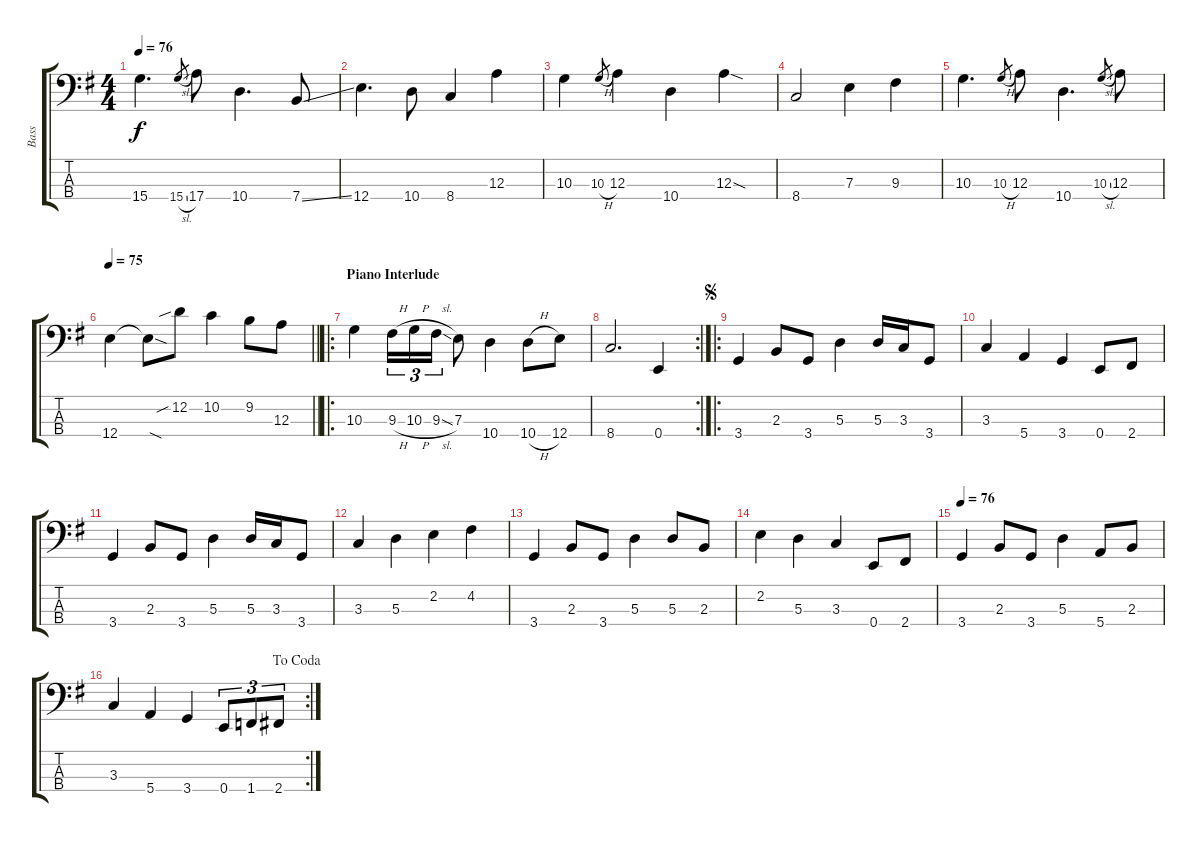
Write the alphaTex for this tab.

\track ("Bass" "Bass") {instrument electricbassfinger}
\staff {score tabs}
\tuning (G2 D2 A1 E1) {hide}
\ts (4 4)
\tempo 76
\clef f4
\ks g
15.4.4{d dy f} 15.4{sl}.8{gr} 17.4.8 10.4.4{d} 7.4{ss}.8 |
12.4.4{d} 10.4.8 8.4.4 12.3.4 |
10.3.4 10.3{h}.8{gr} 12.3.4 10.4.4 12.3{sod}.4 |
8.4.2 7.3.4 9.3.4 |
10.3.4{d} 10.3{h}.8{gr} 12.3.8 10.4.4{d} 10.3{sl}.8{gr} 12.3.8 |
\tempo 75
\barLineRight lightlight
12.4.4 12.4{sod t}.8 12.2{sib}.8 10.2.4 9.2.8 12.3.8 |
\ro
\section ("" "Piano Interlude")
10.3.4 9.3{h}.16{tu (3 2)} 10.3{h}.16{tu (3 2)} 9.3{sl}.16{tu (3 2)} 7.3.8 10.4.4 10.4{h}.8 12.4.8 |
\rc 2
8.4.2{d} 0.4.4 |
\ro
\jump segno
3.4.4 2.3.8 3.4.8 5.3.4 5.3.16 3.3.16 3.4.8 |
3.3.4 5.4.4 3.4.4 0.4.8 2.4.8 |
3.4.4 2.3.8 3.4.8 5.3.4 5.3.16 3.3.16 3.4.8 |
3.3.4 5.3.4 2.2.4 4.2.4 |
3.4.4 2.3.8 3.4.8 5.3.4 5.3.8 2.3.8 |
2.2.4 5.3.4 3.3.4 0.4.8 2.4.8 |
\tempo 76
3.4.4 2.3.8 3.4.8 5.3.4 5.4.8 2.3.8 |
\rc 2
\jump dacoda
3.3.4 5.4.4 3.4.4 0.4.8{tu (3 2)} 1.4.8{tu (3 2)} 2.4.8{tu (3 2)}
